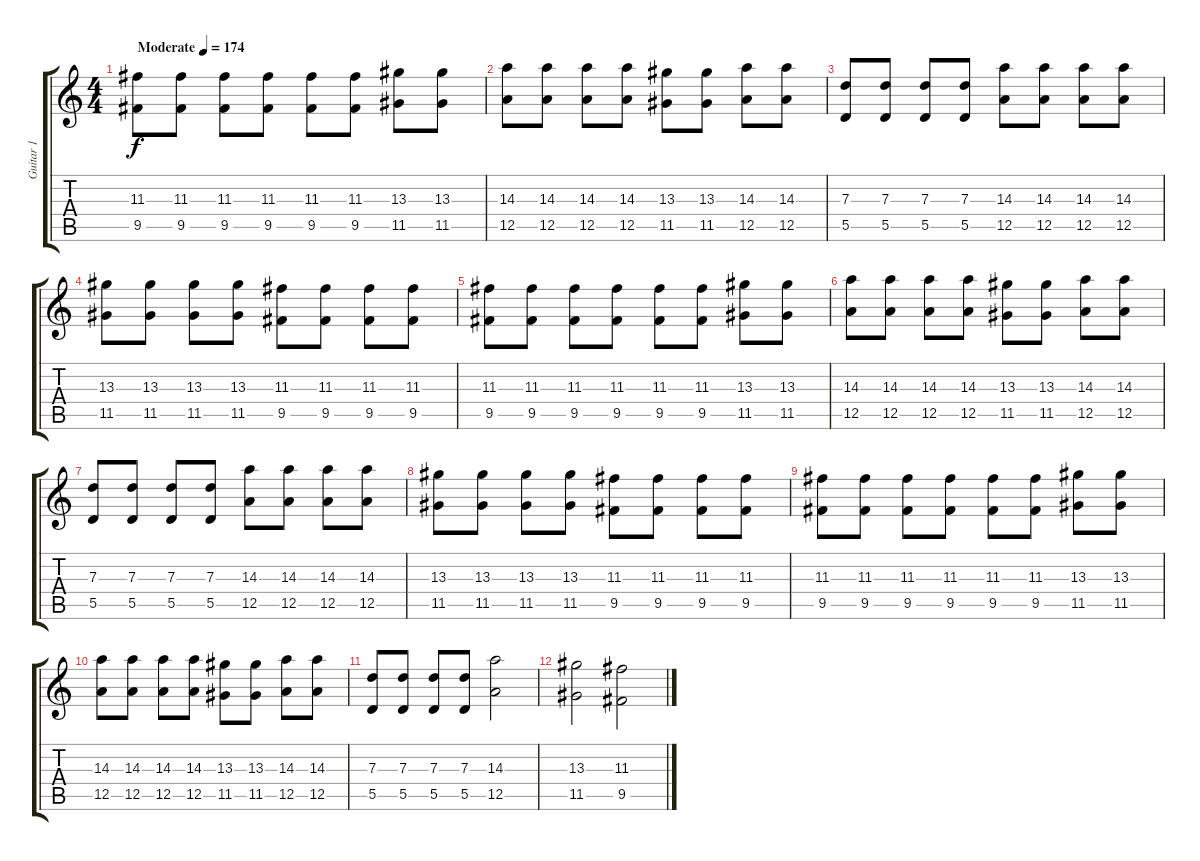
\track ("Guitar 1" "Guitar 1") {instrument overdrivenguitar}
\staff {score tabs}
\tuning (E4 B3 G3 D3 A2 E2) {hide}
\ts (4 4)
\tempo (174 "Moderate")
\clef g2
\ks c
(11.3 9.5).8{dy f instrument overdrivenguitar} (11.3 9.5).8 (11.3 9.5).8 (11.3 9.5).8 (11.3 9.5).8 (11.3 9.5).8 (13.3 11.5).8 (13.3 11.5).8 |
(14.3 12.5).8 (14.3 12.5).8 (14.3 12.5).8 (14.3 12.5).8 (13.3 11.5).8 (13.3 11.5).8 (14.3 12.5).8 (14.3 12.5).8 |
(7.3 5.5).8 (7.3 5.5).8 (7.3 5.5).8 (7.3 5.5).8 (14.3 12.5).8 (14.3 12.5).8 (14.3 12.5).8 (14.3 12.5).8 |
(13.3 11.5).8 (13.3 11.5).8 (13.3 11.5).8 (13.3 11.5).8 (11.3 9.5).8 (11.3 9.5).8 (11.3 9.5).8 (11.3 9.5).8 |
(11.3 9.5).8 (11.3 9.5).8 (11.3 9.5).8 (11.3 9.5).8 (11.3 9.5).8 (11.3 9.5).8 (13.3 11.5).8 (13.3 11.5).8 |
(14.3 12.5).8 (14.3 12.5).8 (14.3 12.5).8 (14.3 12.5).8 (13.3 11.5).8 (13.3 11.5).8 (14.3 12.5).8 (14.3 12.5).8 |
(7.3 5.5).8 (7.3 5.5).8 (7.3 5.5).8 (7.3 5.5).8 (14.3 12.5).8 (14.3 12.5).8 (14.3 12.5).8 (14.3 12.5).8 |
(13.3 11.5).8 (13.3 11.5).8 (13.3 11.5).8 (13.3 11.5).8 (11.3 9.5).8 (11.3 9.5).8 (11.3 9.5).8 (11.3 9.5).8 |
(11.3 9.5).8 (11.3 9.5).8 (11.3 9.5).8 (11.3 9.5).8 (11.3 9.5).8 (11.3 9.5).8 (13.3 11.5).8 (13.3 11.5).8 |
(14.3 12.5).8 (14.3 12.5).8 (14.3 12.5).8 (14.3 12.5).8 (13.3 11.5).8 (13.3 11.5).8 (14.3 12.5).8 (14.3 12.5).8 |
(7.3 5.5).8 (7.3 5.5).8 (7.3 5.5).8 (7.3 5.5).8 (14.3 12.5).2 |
(13.3 11.5).2 (11.3 9.5).2
